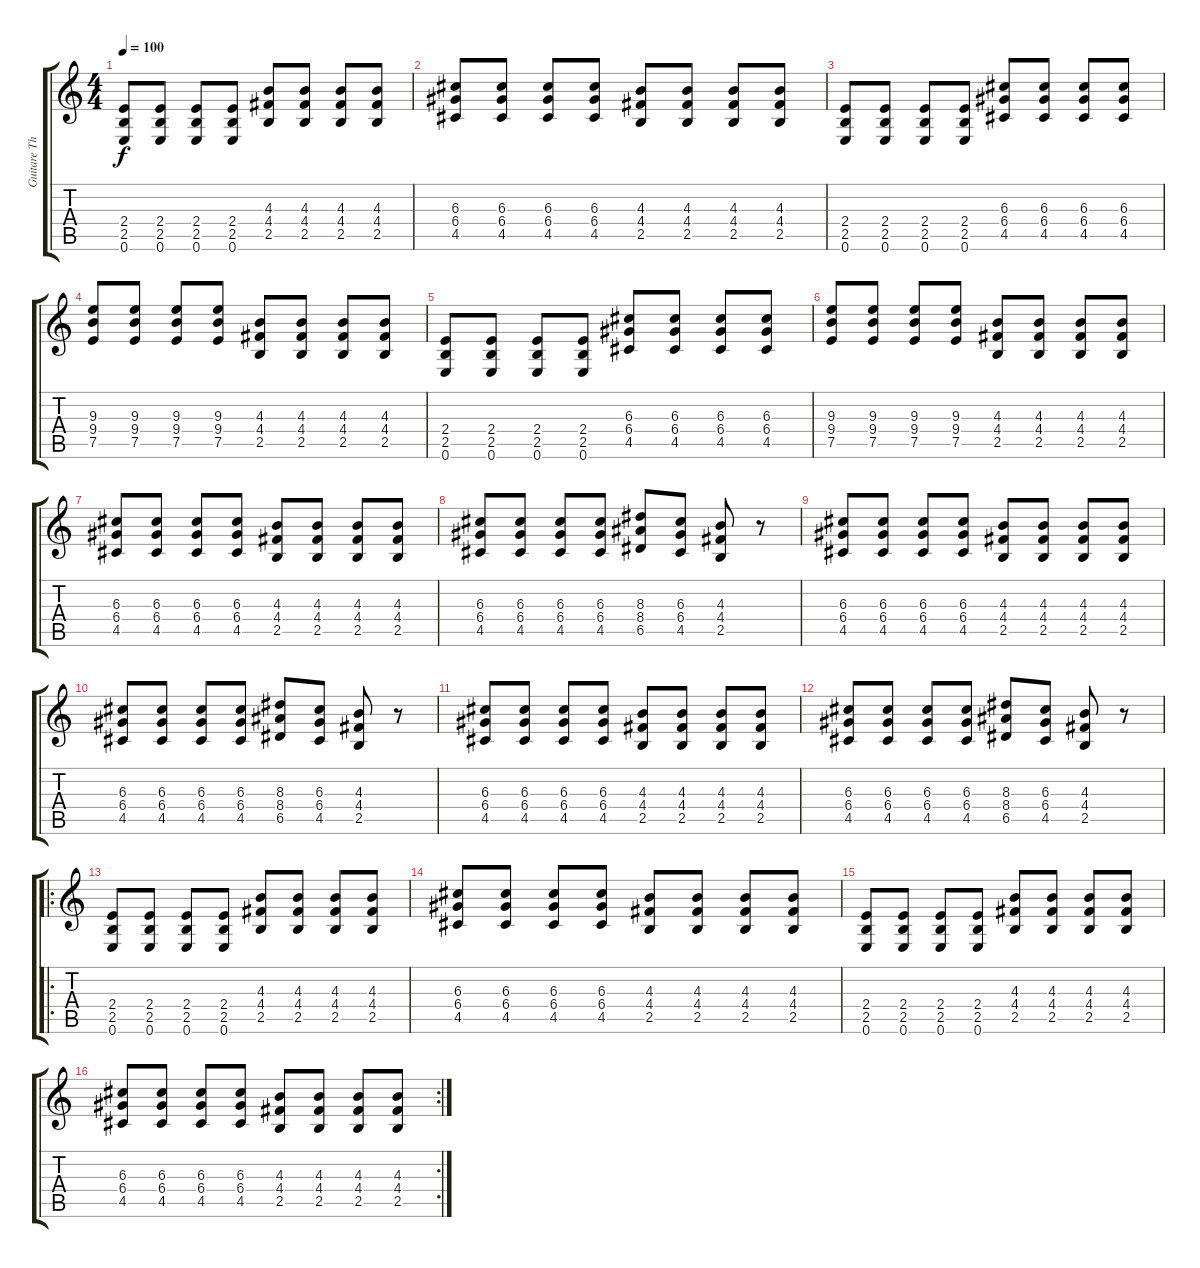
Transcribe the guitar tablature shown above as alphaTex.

\track ("Guitare Theme" "Guitare Th") {instrument acousticguitarsteel}
\staff {score tabs}
\tuning (E4 B3 G3 D3 A2 E2) {hide}
\ts (4 4)
\tempo 100
\clef g2
\ks c
(2.4 2.5 0.6).8{dy f} (2.4 2.5 0.6).8 (2.4 2.5 0.6).8 (2.4 2.5 0.6).8 (4.3 4.4 2.5).8 (4.3 4.4 2.5).8 (4.3 4.4 2.5).8 (4.3 4.4 2.5).8 |
(6.3 6.4 4.5).8 (6.3 6.4 4.5).8 (6.3 6.4 4.5).8 (6.3 6.4 4.5).8 (4.3 4.4 2.5).8 (4.3 4.4 2.5).8 (4.3 4.4 2.5).8 (4.3 4.4 2.5).8 |
(2.4 2.5 0.6).8 (2.4 2.5 0.6).8 (2.4 2.5 0.6).8 (2.4 2.5 0.6).8 (6.3 6.4 4.5).8 (6.3 6.4 4.5).8 (6.3 6.4 4.5).8 (6.3 6.4 4.5).8 |
(9.3 9.4 7.5).8 (9.3 9.4 7.5).8 (9.3 9.4 7.5).8 (9.3 9.4 7.5).8 (4.3 4.4 2.5).8 (4.3 4.4 2.5).8 (4.3 4.4 2.5).8 (4.3 4.4 2.5).8 |
(2.4 2.5 0.6).8 (2.4 2.5 0.6).8 (2.4 2.5 0.6).8 (2.4 2.5 0.6).8 (6.3 6.4 4.5).8 (6.3 6.4 4.5).8 (6.3 6.4 4.5).8 (6.3 6.4 4.5).8 |
(9.3 9.4 7.5).8 (9.3 9.4 7.5).8 (9.3 9.4 7.5).8 (9.3 9.4 7.5).8 (4.3 4.4 2.5).8 (4.3 4.4 2.5).8 (4.3 4.4 2.5).8 (4.3 4.4 2.5).8 |
(6.3 6.4 4.5).8 (6.3 6.4 4.5).8 (6.3 6.4 4.5).8 (6.3 6.4 4.5).8 (4.3 4.4 2.5).8 (4.3 4.4 2.5).8 (4.3 4.4 2.5).8 (4.3 4.4 2.5).8 |
(6.3 6.4 4.5).8 (6.3 6.4 4.5).8 (6.3 6.4 4.5).8 (6.3 6.4 4.5).8 (8.3 8.4 6.5).8 (6.3 6.4 4.5).8 (4.3 4.4 2.5).8 r.8 |
(6.3 6.4 4.5).8 (6.3 6.4 4.5).8 (6.3 6.4 4.5).8 (6.3 6.4 4.5).8 (4.3 4.4 2.5).8 (4.3 4.4 2.5).8 (4.3 4.4 2.5).8 (4.3 4.4 2.5).8 |
(6.3 6.4 4.5).8 (6.3 6.4 4.5).8 (6.3 6.4 4.5).8 (6.3 6.4 4.5).8 (8.3 8.4 6.5).8 (6.3 6.4 4.5).8 (4.3 4.4 2.5).8 r.8 |
(6.3 6.4 4.5).8 (6.3 6.4 4.5).8 (6.3 6.4 4.5).8 (6.3 6.4 4.5).8 (4.3 4.4 2.5).8 (4.3 4.4 2.5).8 (4.3 4.4 2.5).8 (4.3 4.4 2.5).8 |
(6.3 6.4 4.5).8 (6.3 6.4 4.5).8 (6.3 6.4 4.5).8 (6.3 6.4 4.5).8 (8.3 8.4 6.5).8 (6.3 6.4 4.5).8 (4.3 4.4 2.5).8 r.8 |
\ro
(2.4 2.5 0.6).8 (2.4 2.5 0.6).8 (2.4 2.5 0.6).8 (2.4 2.5 0.6).8 (4.3 4.4 2.5).8 (4.3 4.4 2.5).8 (4.3 4.4 2.5).8 (4.3 4.4 2.5).8 |
(6.3 6.4 4.5).8 (6.3 6.4 4.5).8 (6.3 6.4 4.5).8 (6.3 6.4 4.5).8 (4.3 4.4 2.5).8 (4.3 4.4 2.5).8 (4.3 4.4 2.5).8 (4.3 4.4 2.5).8 |
(2.4 2.5 0.6).8 (2.4 2.5 0.6).8 (2.4 2.5 0.6).8 (2.4 2.5 0.6).8 (4.3 4.4 2.5).8 (4.3 4.4 2.5).8 (4.3 4.4 2.5).8 (4.3 4.4 2.5).8 |
\rc 2
(6.3 6.4 4.5).8 (6.3 6.4 4.5).8 (6.3 6.4 4.5).8 (6.3 6.4 4.5).8 (4.3 4.4 2.5).8 (4.3 4.4 2.5).8 (4.3 4.4 2.5).8 (4.3 4.4 2.5).8
